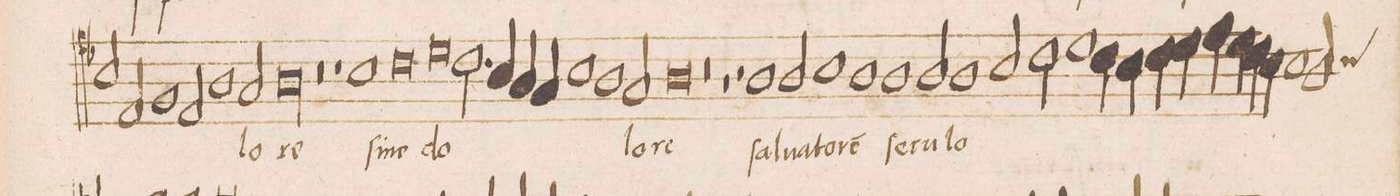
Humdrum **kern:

**kern	**text
*I"TENOR	*
*clefC5	*
*k[b-]	*
*met(C)	*
*M2/1	*
2G/	.
2C/	.
1D	.
=33-	=33-
2C/	.
1F	.
2E/	-lo-
=34-	=34-
00F	-re
=35-	=35-
=36-	=36-
0r	.
=37-	=37-
1r	.
1G	ſi-
=38-	=38-
0A	-ne
=39-	=39-
0B-	do-
=40-	=40-
2.A\	.
4G/	.
4F/	.
4E/	.
1G\	.
=41-	=41-
1F	.
2E/	-lo-
=42-	=42-
0F	-re
=43-	=43-
0r	.
=44-	=44-
1r	.
2r	.
1F\	ſal-
=45-	=45-
2F/	-ua-
1G	-to-
=46-	=46-
1F	-r(em)
1F	ſe-
=47-	=47-
2F/	-cu-
1F	-lo-
2G/	.
=48-	=48-
2A\	.
1B-	.
4A\	.
4G\	.
=49-	=49-
4A\	.
4B-\	.
4c\	.
4B-\	.
4A\	.
4G\	.
1G\	.
=50-	=50-
*custos:G	*
2F/	.
*-	*-
